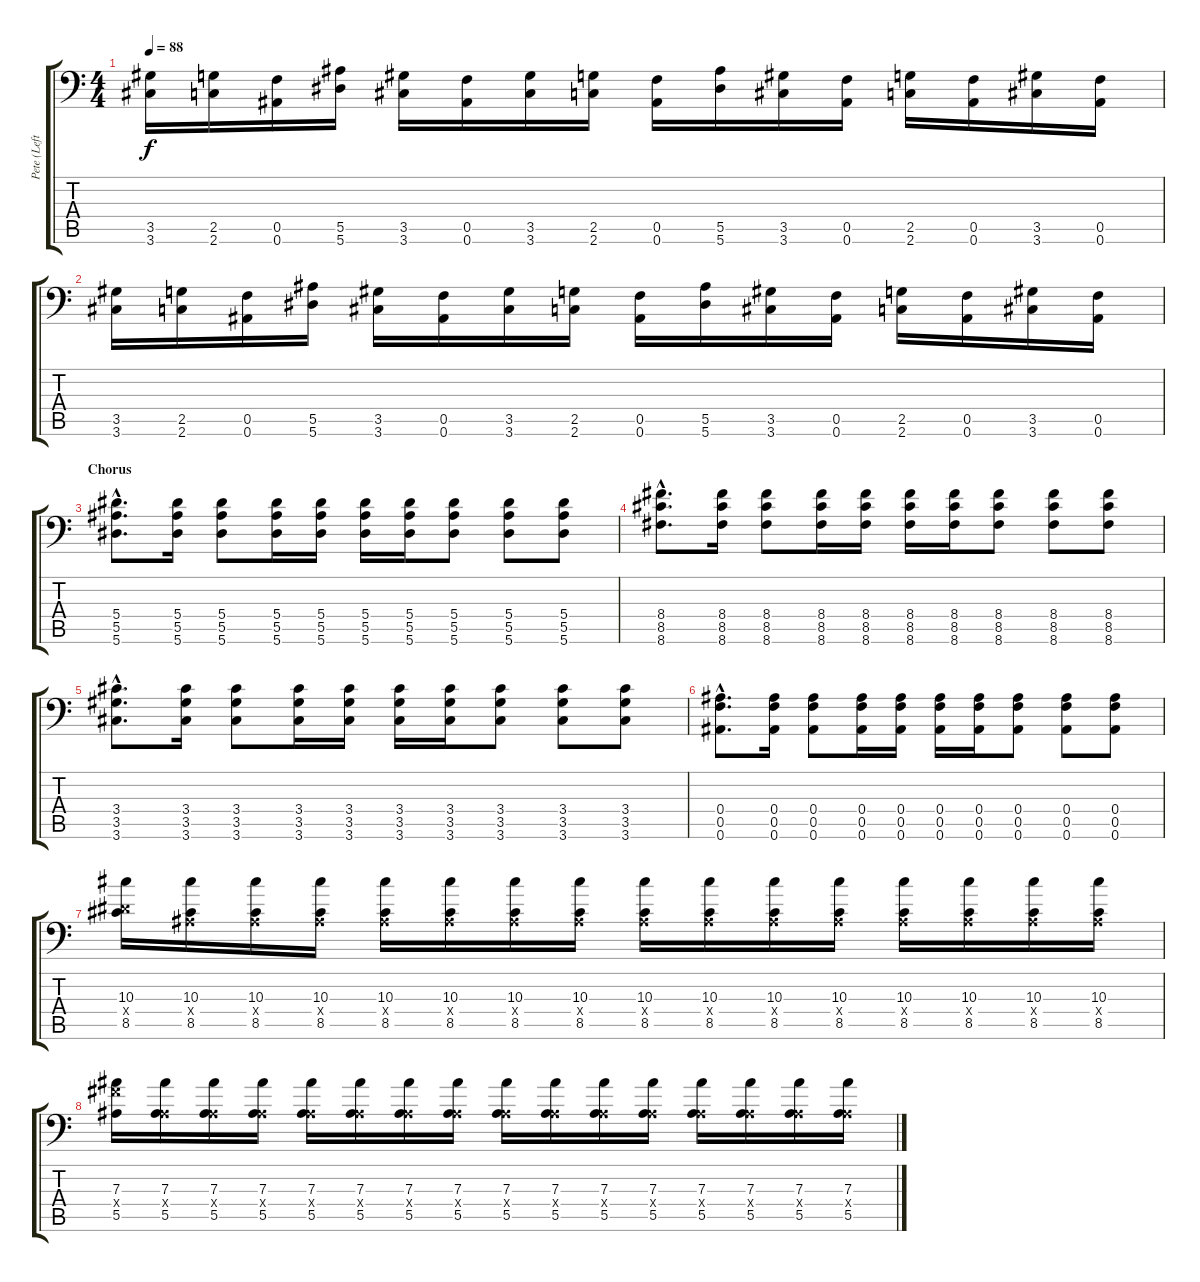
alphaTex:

\track ("Pete (Left)" "Pete (Left") {instrument distortionguitar}
\staff {score tabs}
\tuning (C4 G3 Eb3 Bb2 F2 Bb1) {hide}
\ts (4 4)
\tempo 88
\clef f4
\ks c
(3.5 3.6).16{dy f} (2.5 2.6).16 (0.5 0.6).16 (5.5 5.6).16 (3.5 3.6).16 (0.5 0.6).16 (3.5 3.6).16 (2.5 2.6).16 (0.5 0.6).16 (5.5 5.6).16 (3.5 3.6).16 (0.5 0.6).16 (2.5 2.6).16 (0.5 0.6).16 (3.5 3.6).16 (0.5 0.6).16 |
(3.5 3.6).16 (2.5 2.6).16 (0.5 0.6).16 (5.5 5.6).16 (3.5 3.6).16 (0.5 0.6).16 (3.5 3.6).16 (2.5 2.6).16 (0.5 0.6).16 (5.5 5.6).16 (3.5 3.6).16 (0.5 0.6).16 (2.5 2.6).16 (0.5 0.6).16 (3.5 3.6).16 (0.5 0.6).16 |
\section ("" "Chorus")
(5.4{hac} 5.5{hac} 5.6{hac}).8{d volume 16 instrument distortionguitar} (5.4 5.5 5.6).16 (5.4 5.5 5.6).8 (5.4 5.5 5.6).16 (5.4 5.5 5.6).16 (5.4 5.5 5.6).16 (5.4 5.5 5.6).16 (5.4 5.5 5.6).8 (5.4 5.5 5.6).8 (5.4 5.5 5.6).8 |
(8.4{hac} 8.5{hac} 8.6{hac}).8{d} (8.4 8.5 8.6).16 (8.4 8.5 8.6).8 (8.4 8.5 8.6).16 (8.4 8.5 8.6).16 (8.4 8.5 8.6).16 (8.4 8.5 8.6).16 (8.4 8.5 8.6).8 (8.4 8.5 8.6).8 (8.4 8.5 8.6).8 |
(3.4{hac} 3.5{hac} 3.6{hac}).8{d} (3.4 3.5 3.6).16 (3.4 3.5 3.6).8 (3.4 3.5 3.6).16 (3.4 3.5 3.6).16 (3.4 3.5 3.6).16 (3.4 3.5 3.6).16 (3.4 3.5 3.6).8 (3.4 3.5 3.6).8 (3.4 3.5 3.6).8 |
(0.4{hac} 0.5{hac} 0.6{hac}).8{d} (0.4 0.5 0.6).16 (0.4 0.5 0.6).8 (0.4 0.5 0.6).16 (0.4 0.5 0.6).16 (0.4 0.5 0.6).16 (0.4 0.5 0.6).16 (0.4 0.5 0.6).8 (0.4 0.5 0.6).8 (0.4 0.5 0.6).8 |
(10.3 5.4{x} 8.5).16{volume 12 balance 8} (10.3 0.4{x} 8.5).16 (10.3 0.4{x} 8.5).16 (10.3 0.4{x} 8.5).16 (10.3 0.4{x} 8.5).16 (10.3 0.4{x} 8.5).16 (10.3 0.4{x} 8.5).16 (10.3 0.4{x} 8.5).16 (10.3 0.4{x} 8.5).16 (10.3 0.4{x} 8.5).16 (10.3 0.4{x} 8.5).16 (10.3 0.4{x} 8.5).16 (10.3 0.4{x} 8.5).16 (10.3 0.4{x} 8.5).16 (10.3 0.4{x} 8.5).16 (10.3 0.4{x} 8.5).16 |
(7.3 8.4{x} 5.5).16 (7.3 0.4{x} 5.5).16 (7.3 0.4{x} 5.5).16 (7.3 0.4{x} 5.5).16 (7.3 0.4{x} 5.5).16 (7.3 0.4{x} 5.5).16 (7.3 0.4{x} 5.5).16 (7.3 0.4{x} 5.5).16 (7.3 0.4{x} 5.5).16 (7.3 0.4{x} 5.5).16 (7.3 0.4{x} 5.5).16 (7.3 0.4{x} 5.5).16 (7.3 0.4{x} 5.5).16 (7.3 0.4{x} 5.5).16 (7.3 0.4{x} 5.5).16 (7.3 0.4{x} 5.5).16
